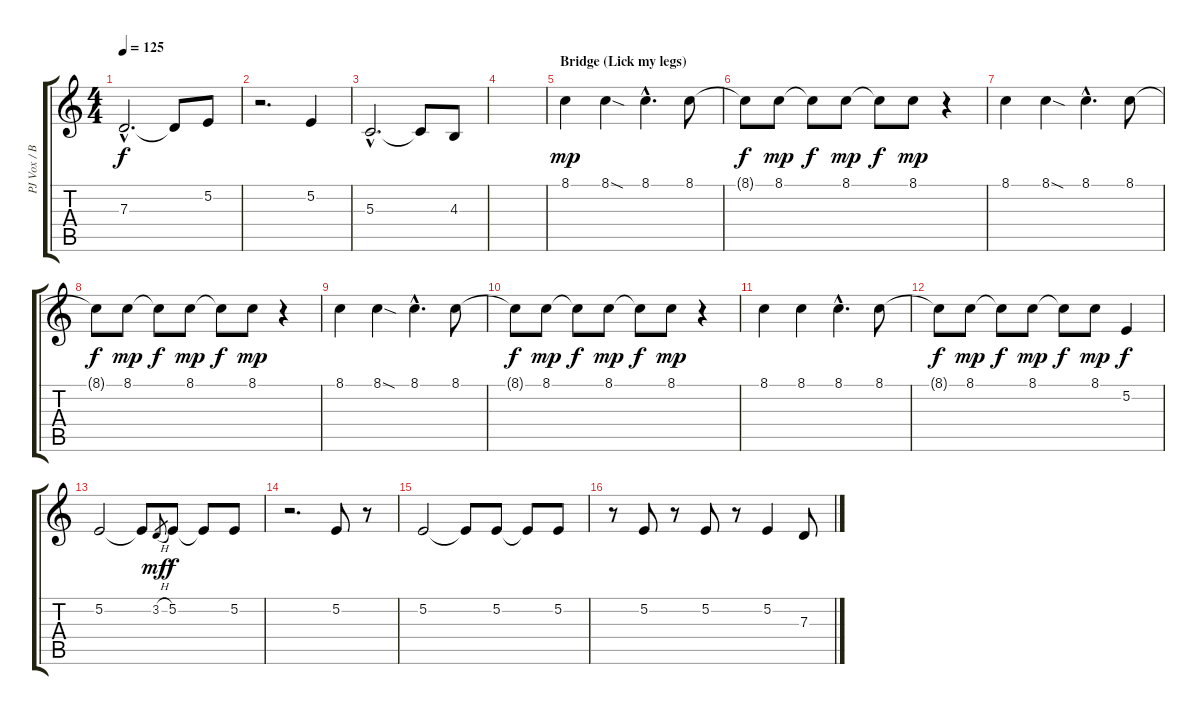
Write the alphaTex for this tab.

\track ("PJ Vox / Bck vox" "PJ Vox / B") {instrument voiceoohs}
\staff {score tabs}
\tuning (E4 B3 G3 D3 A2 E2) {hide}
\ts (4 4)
\tempo 125
\clef g2
\ks c
7.3{hac}.2{d dy f} 7.3{t}.8 5.2.8 |
r.2{d} 5.2.4 |
5.3{hac}.2{d} 5.3{t}.8 4.3.8 |
|
\section ("" "Bridge (Lick my legs)")
8.1.4{dy mp} 8.1{sod}.4 8.1{hac}.4{d} 8.1.8 |
8.1{t}.8{dy f} 8.1.8{dy mp} 8.1{t}.8{dy f} 8.1.8{dy mp} 8.1{t}.8{dy f} 8.1.8{dy mp} r.4 |
8.1.4 8.1{sod}.4 8.1{hac}.4{d} 8.1.8 |
8.1{t}.8{dy f} 8.1.8{dy mp} 8.1{t}.8{dy f} 8.1.8{dy mp} 8.1{t}.8{dy f} 8.1.8{dy mp} r.4 |
8.1.4 8.1{sod}.4 8.1{hac}.4{d} 8.1.8 |
8.1{t}.8{dy f} 8.1.8{dy mp} 8.1{t}.8{dy f} 8.1.8{dy mp} 8.1{t}.8{dy f} 8.1.8{dy mp} r.4 |
8.1.4 8.1.4 8.1{hac}.4{d} 8.1.8 |
8.1{t}.8{dy f} 8.1.8{dy mp} 8.1{t}.8{dy f} 8.1.8{dy mp} 8.1{t}.8{dy f} 8.1.8{dy mp} 5.2.4{dy f} |
5.2.2 5.2{t}.8 3.2{h}.8{gr dy mf} 5.2.8{dy f} 5.2{t}.8 5.2.8 |
r.2{d} 5.2.8 r.8 |
5.2.2 5.2{t}.8 5.2.8 5.2{t}.8 5.2.8 |
r.8 5.2.8 r.8 5.2.8 r.8 5.2.4 7.3.8
